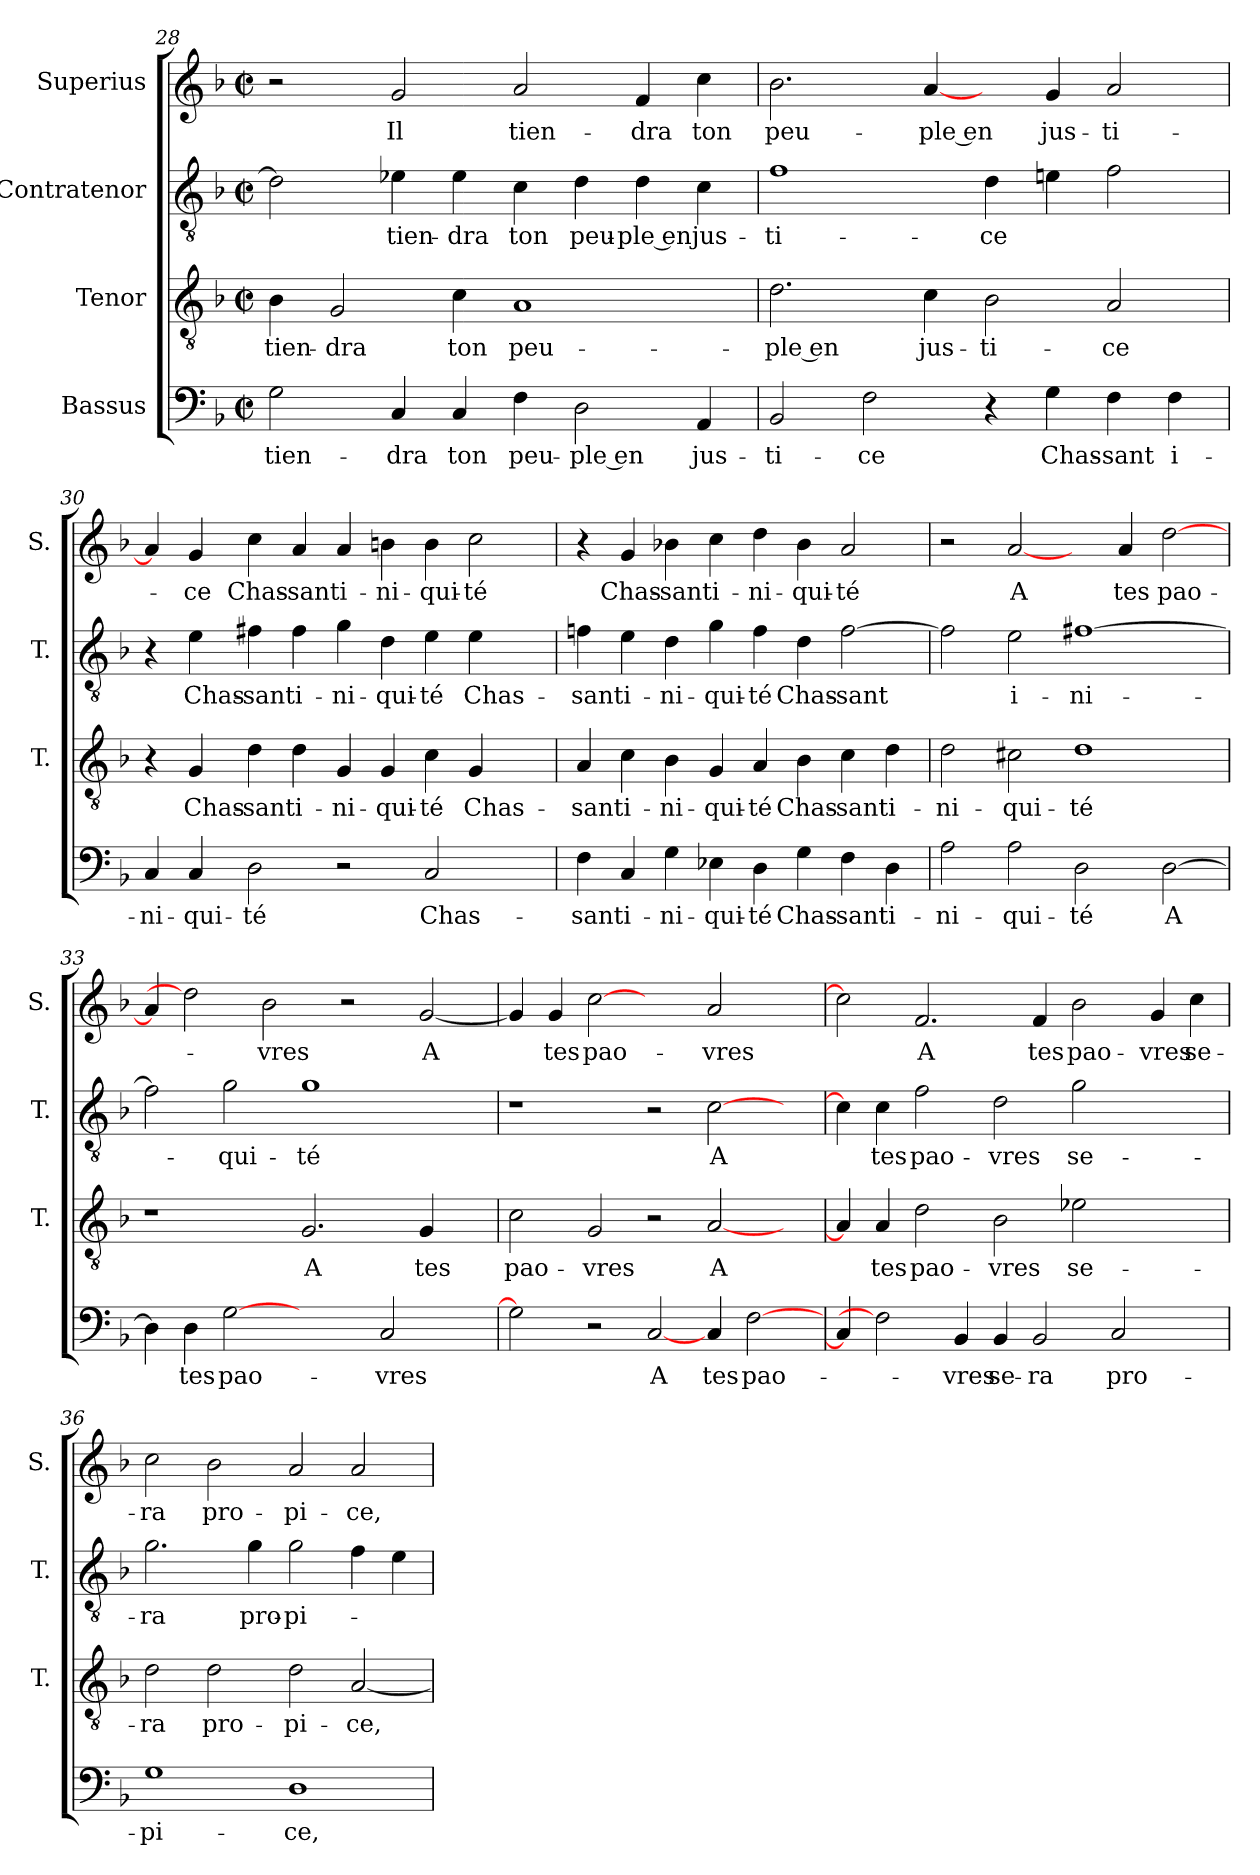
**kern	**text	**kern	**text	**kern	**text	**kern	**text
*part4	*part4	*part3	*part3	*part2	*part2	*part1	*part1
*staff4	*staff4	*staff3	*staff3	*staff2	*staff2	*staff1	*staff1
*I"Bassus	*	*I"Tenor	*	*I"Contratenor	*	*I"Superius	*
*	*	*I'T.	*	*I'T.	*	*I'S.	*
*clefF4	*	*clefGv2	*	*clefGv2	*	*clefG2	*
*k[b-]	*	*k[b-]	*	*k[b-]	*	*k[b-]	*
*F:	*	*F:	*	*F:	*	*F:	*
*M2/2	*	*M2/2	*	*M2/2	*	*M2/2	*
*met(c|)	*	*met(c|)	*	*met(c|)	*	*met(c|)	*
=28	=28	=28	=28	=28	=28	=28	=28
2G\	tien-	4B-\	tien-	2d\]	.	2r	.
.	.	2G/	-dra	.	.	.	.
4C/	-dra	.	.	4e-X\	tien-	2g/	Il
4C/	ton	4c\	ton	4e-\	-dra	.	.
4F\	peu-	1A/	peu-	4c\	ton	2a/	tien-
2D\	-ple en	.	.	4d\	peu-	.	.
.	.	.	.	4d\	-ple en	4f/	-dra
4AA/	jus-	.	.	4c\	jus-	4cc\	ton
=29	=29	=29	=29	=29	=29	=29	=29
2BB-/	-ti-	2.d\	-ple en	1f\	-ti-	2.b-\	peu-
2F\	-ce	.	.	.	.	.	.
.	.	4c\	jus-	.	.	[4a/	-ple en
4r	.	2B-\	-ti-	4d\	-ce	4ryy	.
4G\	Chas-	.	.	4en\	.	4g/	jus-
4F\	-sant	2A/	-ce	2f\	.	2a/	-ti-
4F\	i-	.	.	.	.	.	.
!!LO:PB:g=z
=30	=30	=30	=30	=30	=30	=30	=30
4C/	-ni-	4r	.	4r	.	4a/]	.
4C/	-qui-	4G/	Chas-	4e\	Chas-	4g/	-ce
2D\	-té	4d\	-sant	4f#X\	-sant	4cc\	Chas-
.	.	4d\	i-	4f#\	i-	4a/	-sant
2r	.	4G/	-ni-	4g\	-ni-	4a/	i-
.	.	4G/	-qui-	4d\	-qui-	4bn\	-ni-
2C/	Chas-	4c\	-té	4e\	-té	4b\	-qui-
.	.	4G/	Chas-	4e\	Chas-	2cc\	-té
4ryy	.	4ryy	.	4ryy	.	.	.
=31	=31	=31	=31	=31	=31	=31	=31
4F\	-sant	4A/	-sant	4fn\	-sant	4r	.
4C/	i-	4c\	i-	4e\	i-	4g/	Chas-
4G\	-ni-	4B-\	-ni-	4d\	-ni-	4b-X\	-sant
4E-X\	-qui-	4G/	-qui-	4g\	-qui-	4cc\	i-
4D\	-té	4A/	-té	4f\	-té	4dd\	-ni-
4G\	Chas-	4B-\	Chas-	4d\	Chas-	4b-\	-qui-
4F\	-sant	4c\	-sant	[2f\	-sant	2a/	-té
4D\	i-	4d\	i-	.	.	.	.
=32	=32	=32	=32	=32	=32	=32	=32
2A\	-ni-	2d\	-ni-	2f\]	.	2r	.
2A\	-qui-	2c#X\	-qui-	2e\	i-	[2a/	A
2D\	-té	1d\	-té	[1f#X\	-ni-	4ryy	.
.	.	.	.	.	.	4a/	tes
[2D\	A	.	.	.	.	[2dd\	pao-
=33	=33	=33	=33	=33	=33	=33	=33
4D\]	.	1r	.	2f#\]	.	4a/]	.
4D\	tes	.	.	.	.	2dd\]	.
[2G\	pao-	.	.	2g\	-qui-	.	.
.	.	.	.	.	.	2b-\	-vres
2ryy	.	2.G/	A	1g\	-té	.	.
.	.	.	.	.	.	2r	.
2C/	-vres	.	.	.	.	.	.
.	.	4G/	tes	.	.	[2g/	A
4ryy	.	4ryy	.	4ryy	.	.	.
!!LO:LB:g=z
=34	=34	=34	=34	=34	=34	=34	=34
2G\]	.	2c\	pao-	1r	.	4g/]	.
.	.	.	.	.	.	4g/	tes
2r	.	2G/	-vres	.	.	[2cc\	pao-
[2C/	A	2r	.	2r	.	2ryy	.
4C/	tes	[2A/	A	[2c\	A	2a/	-vres
[2F\	pao-	.	.	.	.	.	.
.	.	4ryy	.	4ryy	.	4ryy	.
=35	=35	=35	=35	=35	=35	=35	=35
4C/]	.	4A/]	.	4c\]	.	2cc\]	.
2F\]	.	4A/	tes	4c\	tes	.	.
.	.	2d\	pao-	2f\	pao-	2.f/	A
4BB-/	-vres	.	.	.	.	.	.
4BB-/	se-	2B-\	-vres	2d\	-vres	.	.
2BB-/	-ra	.	.	.	.	4f/	tes
.	.	2e-X\	se-	2g\	se-	2b-\	pao-
2C/	pro-	.	.	.	.	.	.
.	.	2ryy	.	2ryy	.	4g/	-vres
4ryy	.	.	.	.	.	4cc\	se-
=36	=36	=36	=36	=36	=36	=36	=36
1G\	-pi-	2d\	-ra	2.g\	-ra	2cc\	-ra
.	.	2d\	pro-	.	.	2b-\	pro-
.	.	.	.	4g\	pro-	.	.
1D\	-ce,	2d\	-pi-	2g\	-pi-	2a/	-pi-
.	.	[2A/	-ce,	4f\	.	2a/	-ce,
.	.	.	.	4e\	.	.	.
=	=	=	=	=	=	=	=
*-	*-	*-	*-	*-	*-	*-	*-
